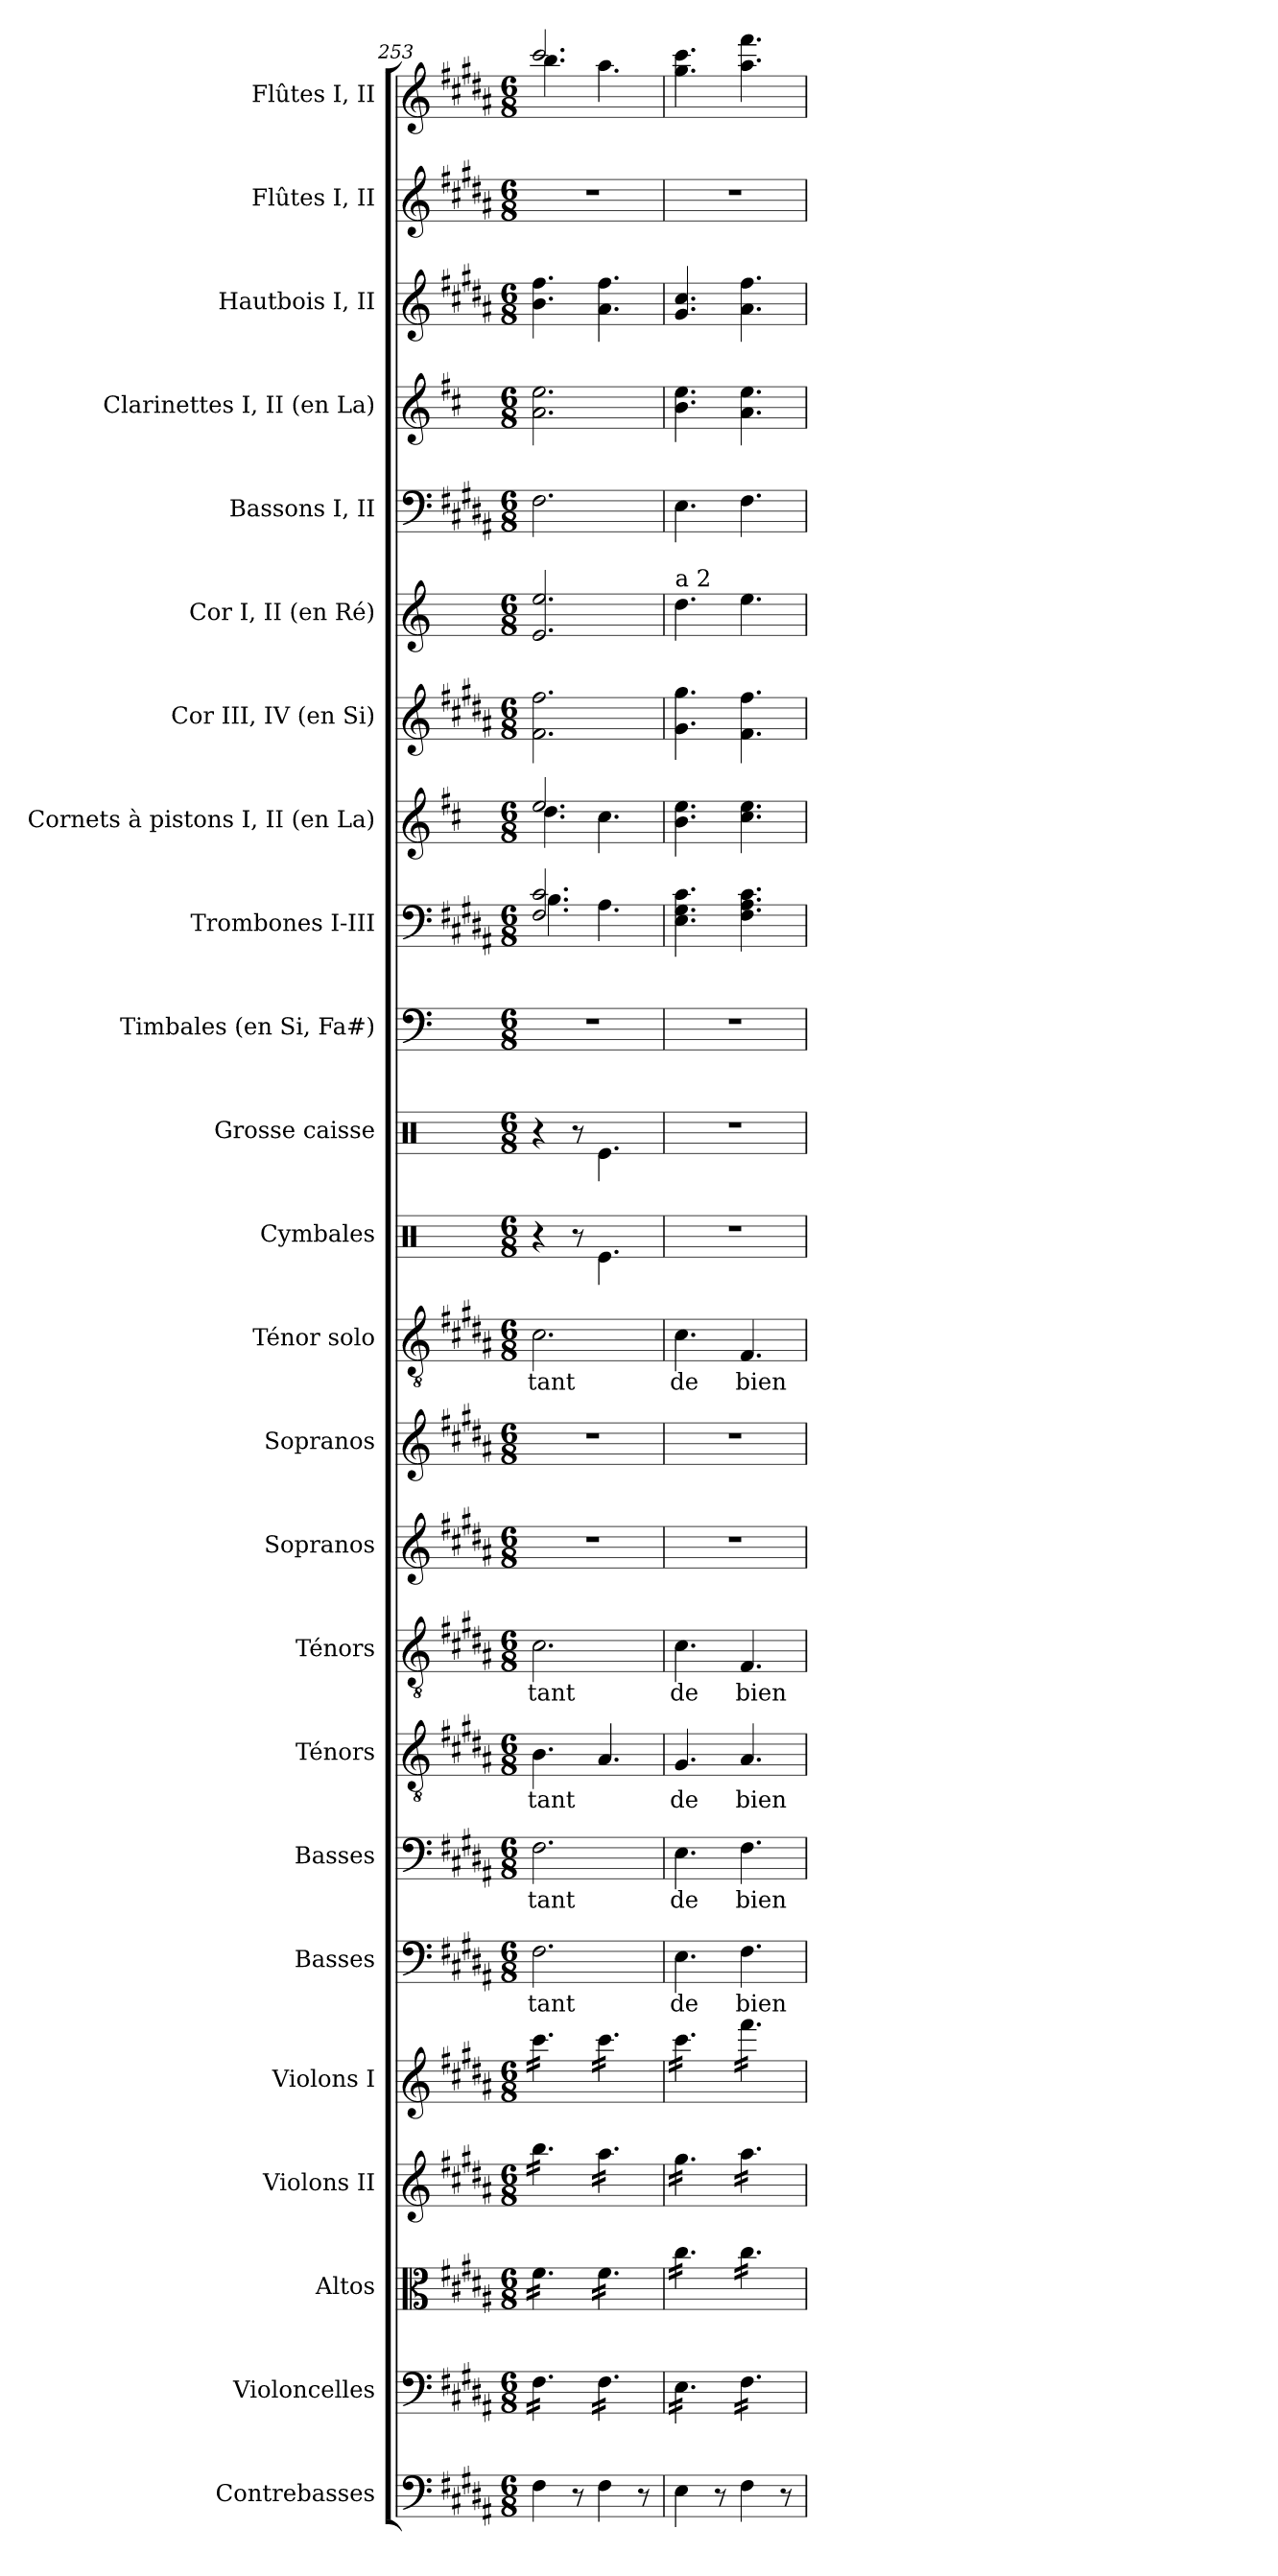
**kern	**kern	**kern	**kern	**kern	**kern	**text	**kern	**text	**kern	**text	**kern	**text	**kern	**kern	**kern	**text	**kern	**kern	**kern	**kern	**kern	**kern	**kern	**kern	**kern	**kern	**kern	**kern
*part24	*part23	*part22	*part21	*part20	*part19	*part19	*part18	*part18	*part17	*part17	*part16	*part16	*part15	*part14	*part13	*part13	*part12	*part11	*part10	*part9	*part8	*part7	*part6	*part5	*part4	*part3	*part2	*part1
*staff24	*staff23	*staff22	*staff21	*staff20	*staff19	*staff19	*staff18	*staff18	*staff17	*staff17	*staff16	*staff16	*staff15	*staff14	*staff13	*staff13	*staff12	*staff11	*staff10	*staff9	*staff8	*staff7	*staff6	*staff5	*staff4	*staff3	*staff2	*staff1
*I"Contrebasses	*I"Violoncelles	*I"Altos	*I"Violons II	*I"Violons I	*I"Basses	*	*I"Basses	*	*I"Ténors	*	*I"Ténors	*	*I"Sopranos	*I"Sopranos	*I"Ténor solo	*	*I"Cymbales	*I"Grosse caisse	*I"Timbales (en Si, Fa#)	*I"Trombones I-III	*I"Cornets à pistons I, II (en La)	*I"Cor III, IV (en Si)	*I"Cor I, II (en Ré)	*I"Bassons I, II	*I"Clarinettes I, II (en La)	*I"Hautbois I, II	*I"Flûtes I, II	*I"Flûtes I, II
*I'Cb.	*I'Vlles	*I'Altos	*I'Vns II	*I'Vns I	*I'Basses	*	*I'Basses	*	*I'Tén.	*	*I'Tén.	*	*I'Sopr.	*I'Sopr.	*I'Tén. solo	*	*I'Cym.	*I'G. c.	*I'Timb.	*I'Trb.	*I'C.à p. (La)	*I'Cor (Si)	*I'Cor (Ré)	*I'Bns	*I'Cl. (La)	*I'Hb.	*I'Fl.	*I'Fl.
*clefF4	*clefF4	*clefC3	*clefG2	*clefG2	*clefF4	*	*clefF4	*	*clefGv2	*	*clefGv2	*	*clefG2	*clefG2	*clefGv2	*	*clefX	*clefX	*clefF4	*clefF4	*clefG2	*clefG2	*clefG2	*clefF4	*clefG2	*clefG2	*clefG2	*clefG2
*ITrd7c12	*	*	*	*	*	*	*	*	*ITrd7c12	*	*ITrd7c12	*	*	*	*ITrd7c12	*	*	*	*	*	*ITrd2c3	*ITrd8c13	*ITrd6c10	*	*ITrd2c3	*	*	*
*k[f#c#g#d#a#]	*k[f#c#g#d#a#]	*k[f#c#g#d#a#]	*k[f#c#g#d#a#]	*k[f#c#g#d#a#]	*k[f#c#g#d#a#]	*	*k[f#c#g#d#a#]	*	*k[f#c#g#d#a#]	*	*k[f#c#g#d#a#]	*	*k[f#c#g#d#a#]	*k[f#c#g#d#a#]	*k[f#c#g#d#a#]	*	*k[]	*k[]	*k[]	*k[f#c#g#d#a#]	*k[f#c#g#d#a#]	*k[f#c#g#d#a#]	*k[f#c#]	*k[f#c#g#d#a#]	*k[f#c#g#d#a#]	*k[f#c#g#d#a#]	*k[f#c#g#d#a#]	*k[f#c#g#d#a#]
*B:	*B:	*B:	*B:	*B:	*B:	*	*B:	*	*B:	*	*B:	*	*B:	*B:	*B:	*	*C:	*C:	*C:	*B:	*B:	*B:	*D:	*B:	*B:	*B:	*B:	*B:
*M6/8	*M6/8	*M6/8	*M6/8	*M6/8	*M6/8	*	*M6/8	*	*M6/8	*	*M6/8	*	*M6/8	*M6/8	*M6/8	*	*M6/8	*M6/8	*M6/8	*M6/8	*M6/8	*M6/8	*M6/8	*M6/8	*M6/8	*M6/8	*M6/8	*M6/8
=253	=253	=253	=253	=253	=253	=253	=253	=253	=253	=253	=253	=253	=253	=253	=253	=253	=253	=253	=253	=253	=253	=253	=253	=253	=253	=253	=253	=253
!	!	!	!	!	!	!LO:LY:b:color=#000000	!	!	!	!	!	!	!	!	!	!	!	!	!	!	!	!	!	!	!	!	!	!
!	!	!	!	!	!	!	!	!LO:LY:b:color=#000000	!	!	!	!	!	!	!	!	!	!	!	!	!	!	!	!	!	!	!	!
!	!	!	!	!	!	!	!	!	!	!LO:LY:b:color=#000000	!	!	!	!	!	!	!	!	!	!	!	!	!	!	!	!	!	!
!	!	!	!	!	!	!	!	!	!	!	!	!LO:LY:b:color=#000000	!LO:N:vis=1	!LO:N:vis=1	!	!	!	!	!	!	!	!	!	!	!	!	!	!
!	!	!	!	!	!	!	!	!	!	!	!	!	!	!	!	!LO:LY:b:color=#000000	!	!	!LO:N:vis=1	!	!	!	!	!	!	!	!LO:N:vis=1	!
*	*	*	*	*	*	*	*	*	*	*	*	*	*	*	*	*	*	*	*	*^	*^	*	*	*	*	*	*	*^
*	*tremolo	*	*	*	*	*	*	*	*	*	*	*	*	*	*	*	*	*	*	*	*	*	*	*	*	*	*	*	*	*	*
*	*	*tremolo	*	*	*	*	*	*	*	*	*	*	*	*	*	*	*	*	*	*	*	*	*	*	*	*	*	*	*	*	*
*	*	*	*tremolo	*	*	*	*	*	*	*	*	*	*	*	*	*	*	*	*	*	*	*	*	*	*	*	*	*	*	*	*
*	*	*	*	*tremolo	*	*	*	*	*	*	*	*	*	*	*	*	*	*	*	*	*	*	*	*	*	*	*	*	*	*	*
4FF#i\	16F#i\LL	16f#i\LL	16bbi\LL	16ccc#i\LL	2.F#i\	tant	2.F#i\	tant	4.BBi\	tant	2.C#i\	tant	2.r	2.r	2.C#i\	tant	4r	4r	2.r	2.F#i/ 2.c#i	4.Bi\	2.cc#i/	4.bi\	2.F#i\ 2.f#i	2.F#i/ 2.f#i	2.F#i\	2.f#i\ 2.cc#i	4.bi\ 4.ff#i	2.r	2.ccc#i/	4.bbi\
.	16F#i\	16f#i\	16bbi\	16ccc#i\	.	.	.	.	.	.	.	.	.	.	.	.	.	.	.	.	.	.	.	.	.	.	.	.	.	.	.
.	16F#i\	16f#i\	16bbi\	16ccc#i\	.	.	.	.	.	.	.	.	.	.	.	.	.	.	.	.	.	.	.	.	.	.	.	.	.	.	.
.	16F#i\	16f#i\	16bbi\	16ccc#i\	.	.	.	.	.	.	.	.	.	.	.	.	.	.	.	.	.	.	.	.	.	.	.	.	.	.	.
8r	16F#i\	16f#i\	16bbi\	16ccc#i\	.	.	.	.	.	.	.	.	.	.	.	.	8r	8r	.	.	.	.	.	.	.	.	.	.	.	.	.
.	16F#i\JJ	16f#i\JJ	16bbi\JJ	16ccc#i\JJ	.	.	.	.	.	.	.	.	.	.	.	.	.	.	.	.	.	.	.	.	.	.	.	.	.	.	.
4FF#i\	16F#i\LL	16f#i\LL	16aa#i\LL	16ccc#i\LL	.	.	.	.	4.AA#i/	.	.	.	.	.	.	.	4.Rei\	4.Rei\	.	.	4.A#i\	.	4.a#i\	.	.	.	.	4.a#i\ 4.ff#i	.	.	4.aa#i\
.	16F#i\	16f#i\	16aa#i\	16ccc#i\	.	.	.	.	.	.	.	.	.	.	.	.	.	.	.	.	.	.	.	.	.	.	.	.	.	.	.
.	16F#i\	16f#i\	16aa#i\	16ccc#i\	.	.	.	.	.	.	.	.	.	.	.	.	.	.	.	.	.	.	.	.	.	.	.	.	.	.	.
.	16F#i\	16f#i\	16aa#i\	16ccc#i\	.	.	.	.	.	.	.	.	.	.	.	.	.	.	.	.	.	.	.	.	.	.	.	.	.	.	.
8r	16F#i\	16f#i\	16aa#i\	16ccc#i\	.	.	.	.	.	.	.	.	.	.	.	.	.	.	.	.	.	.	.	.	.	.	.	.	.	.	.
.	16F#i\JJ	16f#i\JJ	16aa#i\JJ	16ccc#i\JJ	.	.	.	.	.	.	.	.	.	.	.	.	.	.	.	.	.	.	.	.	.	.	.	.	.	.	.
*	*	*	*	*	*	*	*	*	*	*	*	*	*	*	*	*	*	*	*	*v	*v	*	*	*	*	*	*	*	*	*v	*v
*	*	*	*	*	*	*	*	*	*	*	*	*	*	*	*	*	*	*	*	*	*v	*v	*	*	*	*	*	*	*
=254	=254	=254	=254	=254	=254	=254	=254	=254	=254	=254	=254	=254	=254	=254	=254	=254	=254	=254	=254	=254	=254	=254	=254	=254	=254	=254	=254	=254
!	!	!	!	!	!	!LO:LY:b:color=#000000	!	!	!	!	!	!	!	!	!	!	!	!	!	!	!	!	!	!	!	!	!	!
!	!	!	!	!	!	!	!	!LO:LY:b:color=#000000	!	!	!	!	!	!	!	!	!	!	!	!	!	!	!	!	!	!	!	!
!	!	!	!	!	!	!	!	!	!	!LO:LY:b:color=#000000	!	!	!	!	!	!	!	!	!	!	!	!	!	!	!	!	!	!
!	!	!	!	!	!	!	!	!	!	!	!	!LO:LY:b:color=#000000	!LO:N:vis=1	!LO:N:vis=1	!	!	!	!	!	!	!	!	!	!	!	!	!	!
!	!	!	!	!	!	!	!	!	!	!	!	!	!	!	!	!	!	!	!	!	!	!	!LO:TX:a:t=a 2	!	!	!	!	!
!	!	!	!	!	!	!	!	!	!	!	!	!	!	!	!	!LO:LY:b:color=#000000	!LO:N:vis=1	!LO:N:vis=1	!LO:N:vis=1	!	!	!	!	!	!	!	!LO:N:vis=1	!
4EEi\	16Ei\LL	16cc#i\LL	16gg#i\LL	16ccc#i\LL	4.Ei\	de	4.Ei\	de	4.GG#i/	de	4.C#i\	de	2.r	2.r	4.C#i\	de	2.r	2.r	2.r	4.Ei\ 4.G#i 4.c#i	4.g#i\ 4.cc#i	4.G#i\ 4.g#i	4.ei\	4.Ei\	4.g#i\ 4.cc#i	4.g#i/ 4.cc#i	2.r	4.gg#i\ 4.ccc#i
.	16Ei\	16cc#i\	16gg#i\	16ccc#i\	.	.	.	.	.	.	.	.	.	.	.	.	.	.	.	.	.	.	.	.	.	.	.	.
.	16Ei\	16cc#i\	16gg#i\	16ccc#i\	.	.	.	.	.	.	.	.	.	.	.	.	.	.	.	.	.	.	.	.	.	.	.	.
.	16Ei\	16cc#i\	16gg#i\	16ccc#i\	.	.	.	.	.	.	.	.	.	.	.	.	.	.	.	.	.	.	.	.	.	.	.	.
8r	16Ei\	16cc#i\	16gg#i\	16ccc#i\	.	.	.	.	.	.	.	.	.	.	.	.	.	.	.	.	.	.	.	.	.	.	.	.
.	16Ei\JJ	16cc#i\JJ	16gg#i\JJ	16ccc#i\JJ	.	.	.	.	.	.	.	.	.	.	.	.	.	.	.	.	.	.	.	.	.	.	.	.
!	!	!	!	!	!	!LO:LY:b:color=#000000	!	!	!	!	!	!	!	!	!	!	!	!	!	!	!	!	!	!	!	!	!	!
!	!	!	!	!	!	!	!	!LO:LY:b:color=#000000	!	!	!	!	!	!	!	!	!	!	!	!	!	!	!	!	!	!	!	!
!	!	!	!	!	!	!	!	!	!	!LO:LY:b:color=#000000	!	!	!	!	!	!	!	!	!	!	!	!	!	!	!	!	!	!
!	!	!	!	!	!	!	!	!	!	!	!	!LO:LY:b:color=#000000	!	!	!	!	!	!	!	!	!	!	!	!	!	!	!	!
!	!	!	!	!	!	!	!	!	!	!	!	!	!	!	!	!LO:LY:b:color=#000000	!	!	!	!	!	!	!	!	!	!	!	!
4FF#i\	16F#i\LL	16cc#i\LL	16aa#i\LL	16fff#i\LL	4.F#i\	bien-	4.F#i\	bien-	4.AA#i/	bien-	4.FF#i/	bien-	.	.	4.FF#i/	bien-	.	.	.	4.F#i\ 4.A#i 4.c#i	4.a#i\ 4.cc#i	4.F#i\ 4.f#i	4.f#i\	4.F#i\	4.f#i\ 4.cc#i	4.a#i\ 4.ff#i	.	4.aa#i\ 4.fff#i
.	16F#i\	16cc#i\	16aa#i\	16fff#i\	.	.	.	.	.	.	.	.	.	.	.	.	.	.	.	.	.	.	.	.	.	.	.	.
.	16F#i\	16cc#i\	16aa#i\	16fff#i\	.	.	.	.	.	.	.	.	.	.	.	.	.	.	.	.	.	.	.	.	.	.	.	.
.	16F#i\	16cc#i\	16aa#i\	16fff#i\	.	.	.	.	.	.	.	.	.	.	.	.	.	.	.	.	.	.	.	.	.	.	.	.
8r	16F#i\	16cc#i\	16aa#i\	16fff#i\	.	.	.	.	.	.	.	.	.	.	.	.	.	.	.	.	.	.	.	.	.	.	.	.
.	16F#i\JJ	16cc#i\JJ	16aa#i\JJ	16fff#i\JJ	.	.	.	.	.	.	.	.	.	.	.	.	.	.	.	.	.	.	.	.	.	.	.	.
*	*	*	*	*Xtremolo	*	*	*	*	*	*	*	*	*	*	*	*	*	*	*	*	*	*	*	*	*	*	*	*
*	*	*	*Xtremolo	*	*	*	*	*	*	*	*	*	*	*	*	*	*	*	*	*	*	*	*	*	*	*	*	*
*	*	*Xtremolo	*	*	*	*	*	*	*	*	*	*	*	*	*	*	*	*	*	*	*	*	*	*	*	*	*	*
*	*Xtremolo	*	*	*	*	*	*	*	*	*	*	*	*	*	*	*	*	*	*	*	*	*	*	*	*	*	*	*
=	=	=	=	=	=	=	=	=	=	=	=	=	=	=	=	=	=	=	=	=	=	=	=	=	=	=	=	=
*-	*-	*-	*-	*-	*-	*-	*-	*-	*-	*-	*-	*-	*-	*-	*-	*-	*-	*-	*-	*-	*-	*-	*-	*-	*-	*-	*-	*-
